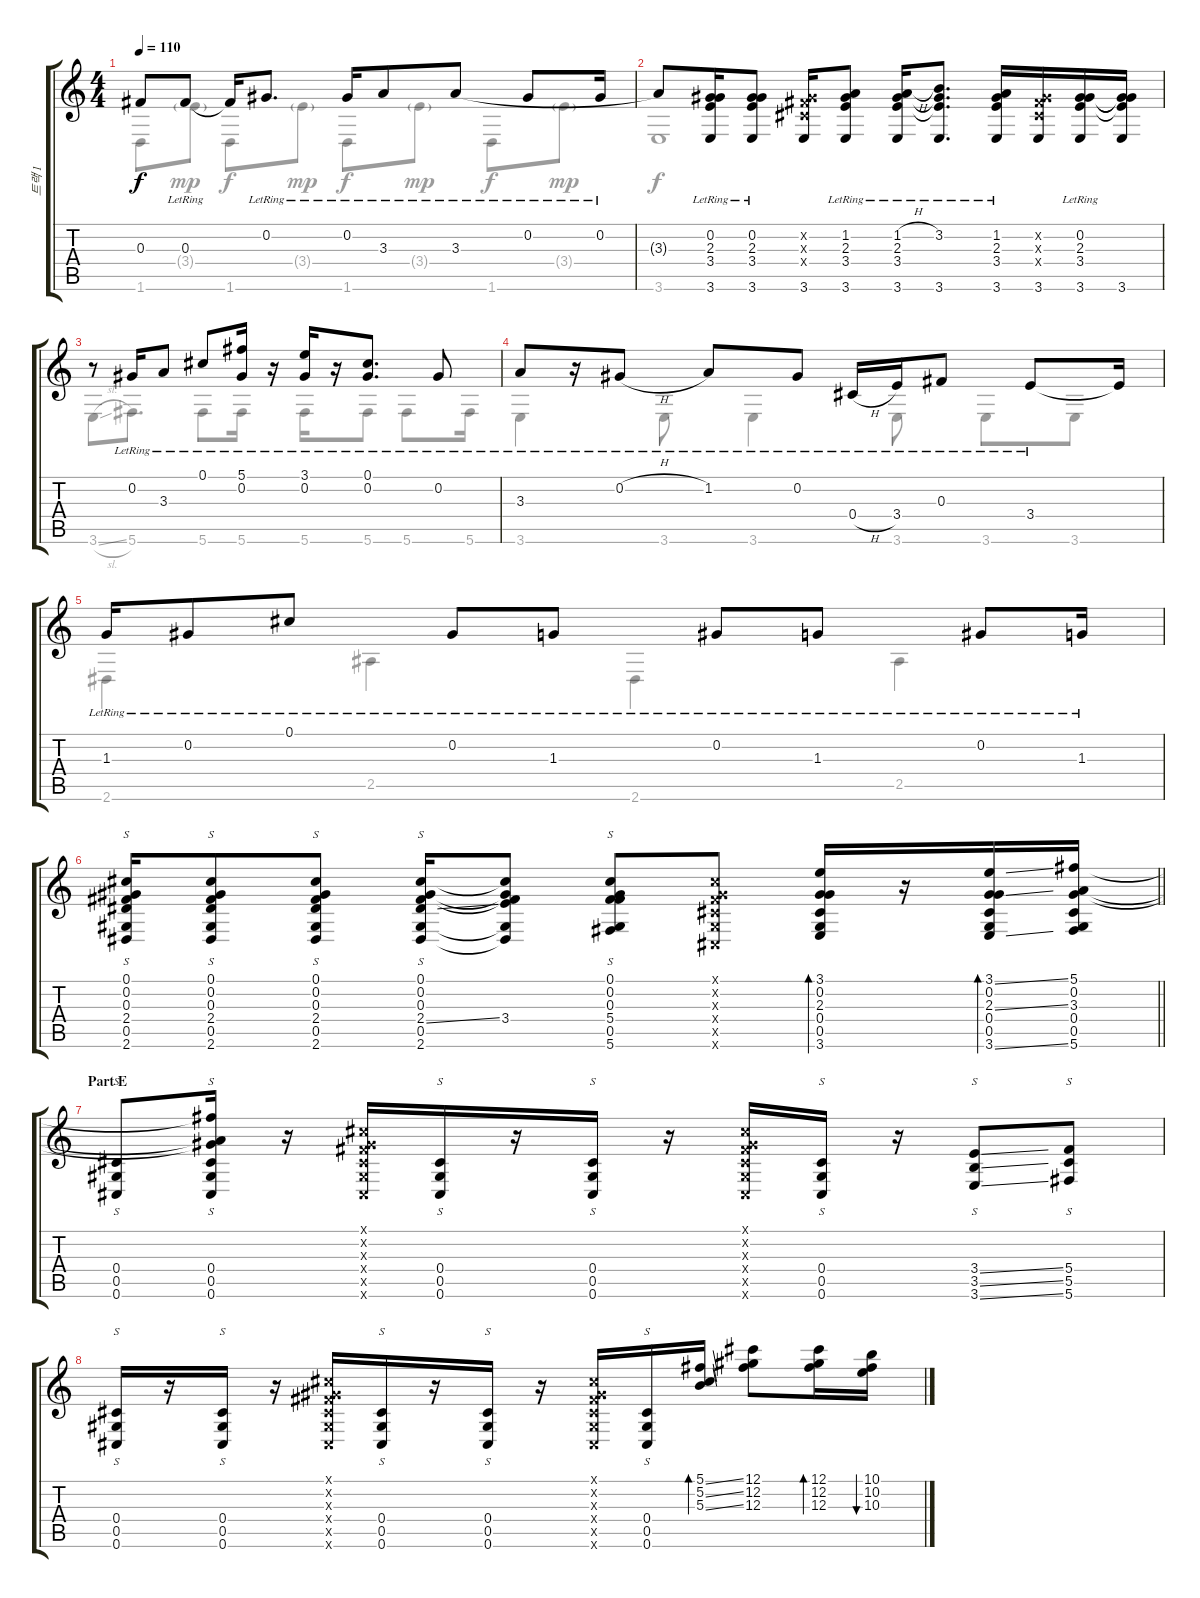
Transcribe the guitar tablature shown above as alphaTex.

\track ("트랙 1" "트랙 1") {instrument acousticguitarsteel}
\staff {score tabs}
\tuning (Db4 Ab3 Gb3 Db3 Ab2 Db2) {hide}
\voice
\ts (4 4)
\tempo 110
\clef g2
\ks c
0.3{t}.8{dy f} 0.3{lr}.8 0.3{t}.16 0.2{lr}.8{d} 0.2{lr}.16 3.3{lr}.8 3.3{lr}.8 0.2{lr}.8 0.2{lr}.16 |
3.3{t}.8 (0.2{lr} 2.3 3.4 3.6).16 (0.2{lr} 2.3 3.4 3.6).8 (0.2{x} 0.3{x} 0.4{x} 3.6).16 (1.2{lr} 2.3 3.4 3.6).8 (1.2{h lr} 2.3 3.4 3.6).16 (3.2{lr} 2.3{t} 3.4{t} 3.6).8{d} (1.2{lr} 2.3 3.4 3.6).16 (0.2{x} 0.3{x} 0.4{x} 3.6).16 (0.2{lr} 2.3 3.4 3.6).16 (0.2{t} 2.3{t} 3.4{t} 3.6).16 |
r.8 0.2{lr}.16 3.3{lr}.8 0.1{lr}.8 (5.1{lr} 0.2{lr}).16 r.16 (3.1{lr} 0.2).16 r.16 (0.1{lr} 0.2).8{d} 0.2{lr}.8 |
3.3{lr}.8 r.16 0.2{h lr}.8 1.2{lr}.8 0.2{lr}.8 0.4{h lr}.16 3.4{lr}.16 0.3{lr}.8 3.4{lr}.8 3.4{t}.16 |
1.3{lr}.16 0.2{lr}.8 0.1{lr}.8 0.2{lr}.8 1.3{lr}.8 0.2{lr}.8 1.3{lr}.8 0.2{lr}.8 1.3{lr}.16 |
\barLineRight lightlight
(0.1 0.2 0.3 2.4 0.5 2.6).16{s} (0.1 0.2 0.3 2.4 0.5 2.6).8{s} (0.1 0.2 0.3 2.4 0.5 2.6).8{s} (0.1 0.2 0.3 2.4{ss} 0.5 2.6).16{s} (0.1{t} 0.2{t} 0.3{t} 3.4 0.5{t} 2.6{t}).8 (0.1 0.2 0.3 5.4 0.5 5.6).8{s} (0.1{x} 0.2{x} 0.3{x} 0.4{x} 0.5{x} 0.6{x}).8 (3.1 0.2 2.3 0.4 0.5 3.6).16{bd 60} r.16 (3.1{ss} 0.2 2.3{ss} 0.4 0.5 3.6{ss}).16{bd 60} (5.1 0.2 3.3 0.4 0.5 5.6).16 |
\section ("" "Part E")
(0.4 0.5 0.6).8{s} (5.1{t} 0.2{t} 3.3{t} 0.4 0.5 0.6).16{s} r.16 (0.1{x} 0.2{x} 0.3{x} 0.4{x} 0.5{x} 0.6{x}).16 (0.4 0.5 0.6).16{s} r.16 (0.4 0.5 0.6).16{s} r.16 (0.1{x} 0.2{x} 0.3{x} 0.4{x} 0.5{x} 0.6{x}).16 (0.4 0.5 0.6).16{s} r.16 (3.4{ss} 3.5{ss} 3.6{ss}).8{s} (5.4 5.5 5.6).8{s} |
(0.4 0.5 0.6).16{s} r.16 (0.4 0.5 0.6).16{s} r.16 (0.1{x} 0.2{x} 0.3{x} 0.4{x} 0.5{x} 0.6{x}).16 (0.4 0.5 0.6).16{s} r.16 (0.4 0.5 0.6).16{s} r.16 (0.1{x} 0.2{x} 0.3{x} 0.4{x} 0.5{x} 0.6{x}).16 (0.4 0.5 0.6).16{s} (5.1{ss} 5.2{ss} 5.3{ss}).16{bd 60} (12.1 12.2 12.3).8 (12.1 12.2 12.3).16{bd 60} (10.1 10.2 10.3).16{bu 60}
\voice
\clef g2
\ottava regular
\simile none
\ks c
1.6.8{dy f} 3.4{g}.8{dy mp} 1.6.8{dy f} 3.4{g}.8{dy mp} 1.6.8{dy f} 3.4{g}.8{dy mp} 1.6.8{dy f} 3.4{g}.8{dy mp} |
3.6.1{dy f} |
3.6{sl}.8 5.6.8{d} 5.6.8 5.6.16 r.16 5.6.16 r.16 5.6.8 5.6.8 5.6.16 |
3.6.4 3.6.8 3.6.4 3.6.8 3.6.8 3.6.8 |
2.6.4 2.5.4 2.6.4 2.5.4 |
\barLineRight lightlight
|
|
